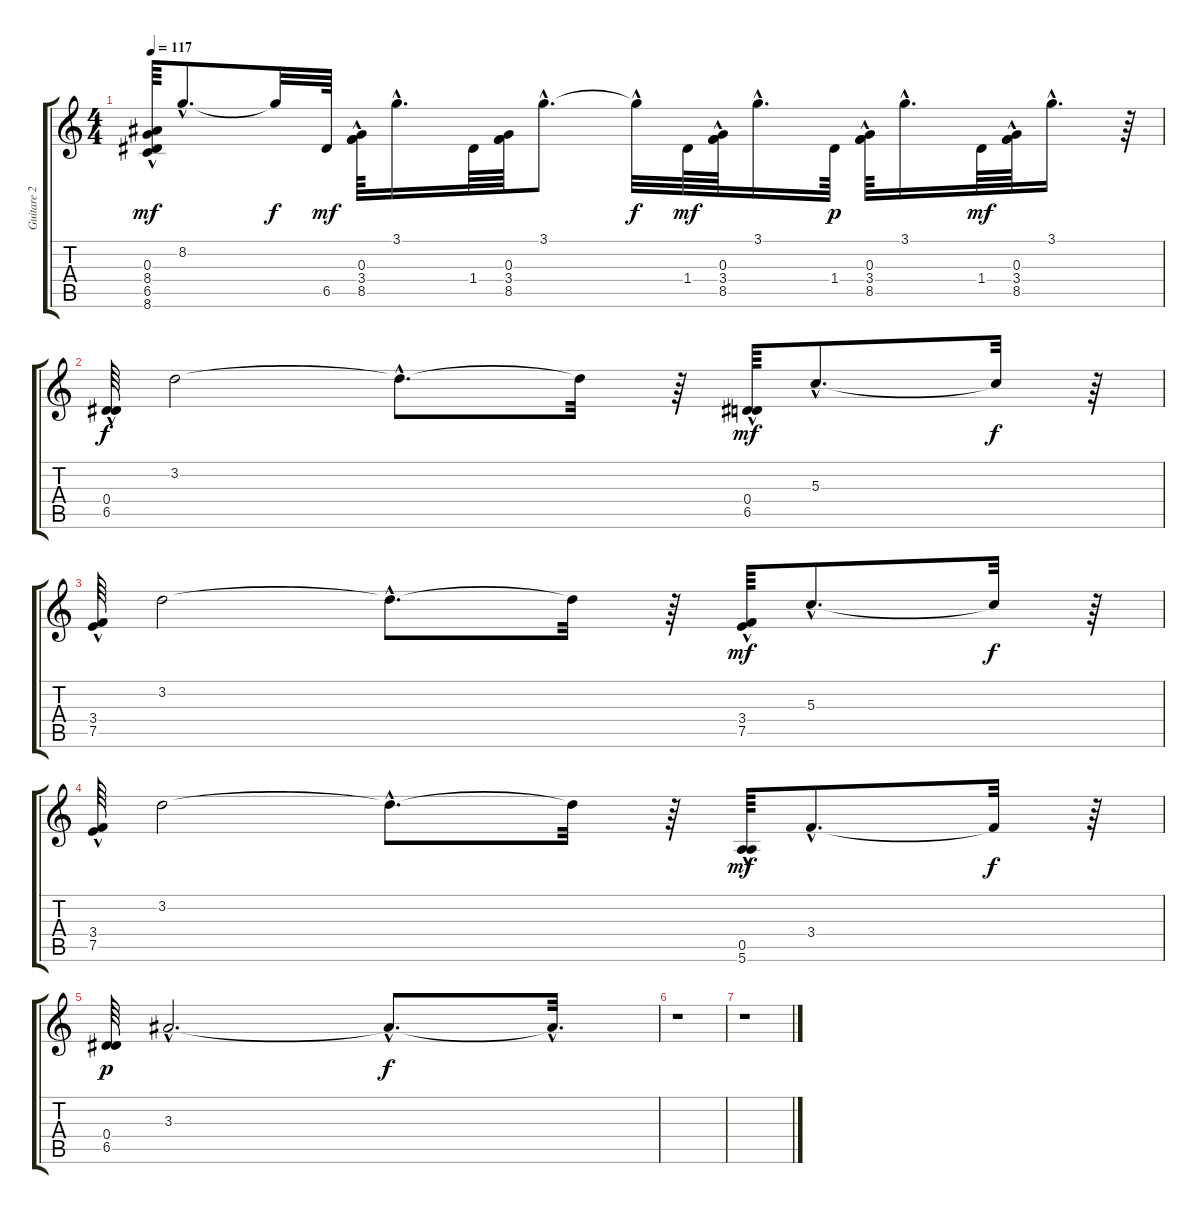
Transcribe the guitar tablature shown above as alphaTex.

\track ("Guitare 2" "Guitare 2") {instrument acousticguitarnylon}
\staff {score tabs}
\tuning (E4 B3 G3 D3 A2 E2) {hide}
\ts (4 4)
\tempo 117
\clef g2
\ks c
(0.3{hac} 8.4{hac} 6.5{hac} 8.6{hac}).64{dy mf} 8.2{hac}.8{d} 8.2{t}.32{dy f} 6.5.64{dy mf} (0.3{hac} 3.4{hac} 8.5{hac}).64 3.1{hac}.16{d} 1.4.64 (0.3 3.4 8.5).64 3.1{hac}.8{d} 3.1{hac t}.32{dy f} 1.4.64{dy mf} (0.3{hac} 3.4{hac} 8.5{hac}).64 3.1{hac}.16{d} 1.4.64{dy p} (0.3{hac} 3.4{hac} 8.5{hac}).64 3.1{hac}.16{d} 1.4.64{dy mf} (0.3{hac} 3.4{hac} 8.5{hac}).64 3.1{hac}.16{d} r.64 |
(0.4 6.5{hac}).64{dy f} 3.2.2 3.2{hac t}.8{d} 3.2{t}.32 r.64 (0.4{hac} 6.5).64{dy mf} 5.3{hac}.8{d} 5.3{t}.32{dy f} r.64 |
(3.4{hac} 7.5).64 3.2.2 3.2{hac t}.8{d} 3.2{t}.32 r.64 (3.4 7.5{hac}).64{dy mf} 5.3{hac}.8{d} 5.3{t}.32{dy f} r.64 |
(3.4{hac} 7.5).64 3.2.2 3.2{hac t}.8{d} 3.2{t}.32 r.64 (0.5 5.6{hac}).64{dy mf} 3.4{hac}.8{d} 3.4{t}.32{dy f} r.64 |
(0.4 6.5).64{dy p} 3.3{hac}.2{d} 3.3{hac t}.8{d dy f} 3.3{hac t}.32{d} |
r.1 |
r.1
